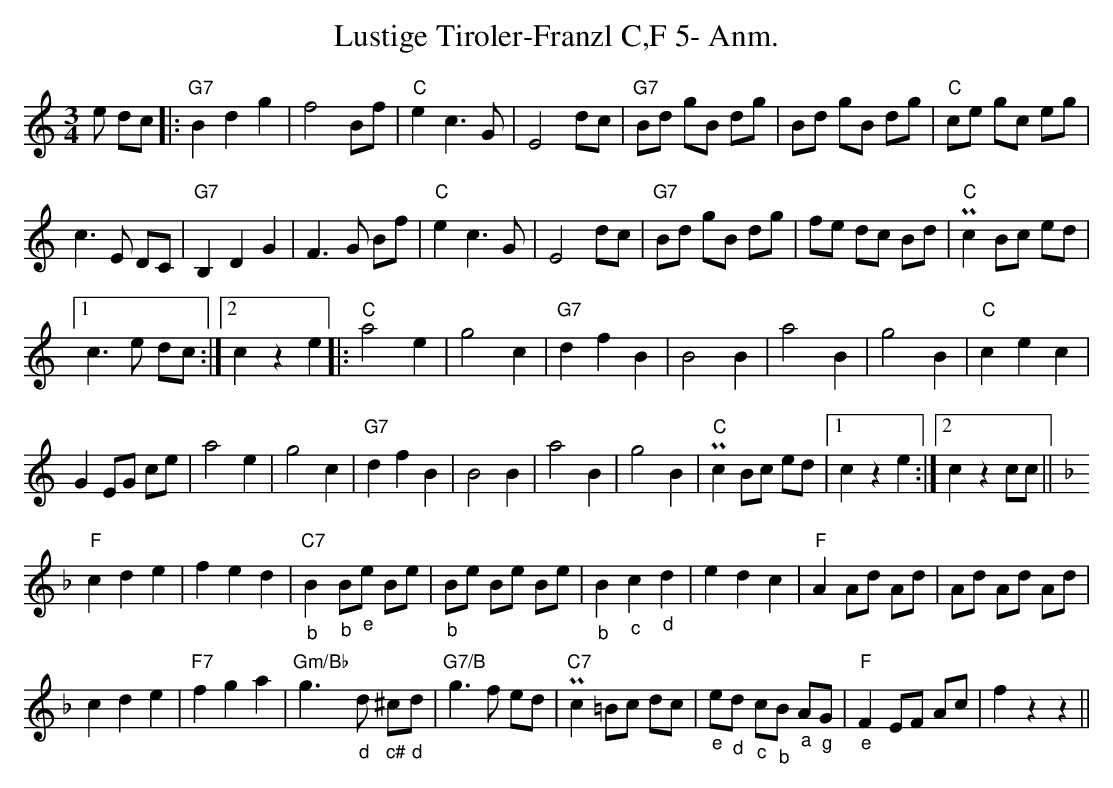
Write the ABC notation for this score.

X:1
T:Lustige Tiroler-Franzl C,F 5- Anm.
M:3/4
L:1/8
K:Cmaj
e dc |: "G7"B2 d2 g2 | f4 Bf | "C"e2 c3 G | E4 dc | "G7"Bd gB dg | Bd gB dg | "C"ce gc eg |
c3 E DC | "G7"B,2D2G2 | F3 G Bf | "C"e2 c3 G | E4 dc | "G7"Bd gB dg | fe dc Bd | "C"Pc2 Bc ed |1
c3 e dc :|2 c2 z2 e2 |: "C"a4 e2 | g4 c2 | "G7"d2f2B2 | B4 B2 | a4 B2 | g4 B2 | "C"c2e2c2 |
G2 EG ce | a4 e2 | g4 c2 | "G7"d2f2B2 | B4 B2 | a4 B2 | g4 B2 | "C"Pc2 Bc ed |1 c2 z2 e2 :|2 c2 z2 cc || [K:Fmaj]
"F"c2d2e2 | f2e2d2 | "C7""_b"B2 "_b"B"_e"e Be | "_b"Be Be Be | "_b"B2"_c"c2"_d"d2 | e2d2c2 | "F"A2 Ad Ad | Ad Ad Ad |
c2d2e2 | "F7"f2g2a2 | "Gm/Bb"g3 "_d"d "_c#"^c"_d"d | "G7/B"g3 f ed | "C7"Pc2 =Bc dc | "_e"e"_d"d "_c"c"_b"B "_a"A"_g"G | "F""_e"F2 EF Ac | f2 z2z2 ||
